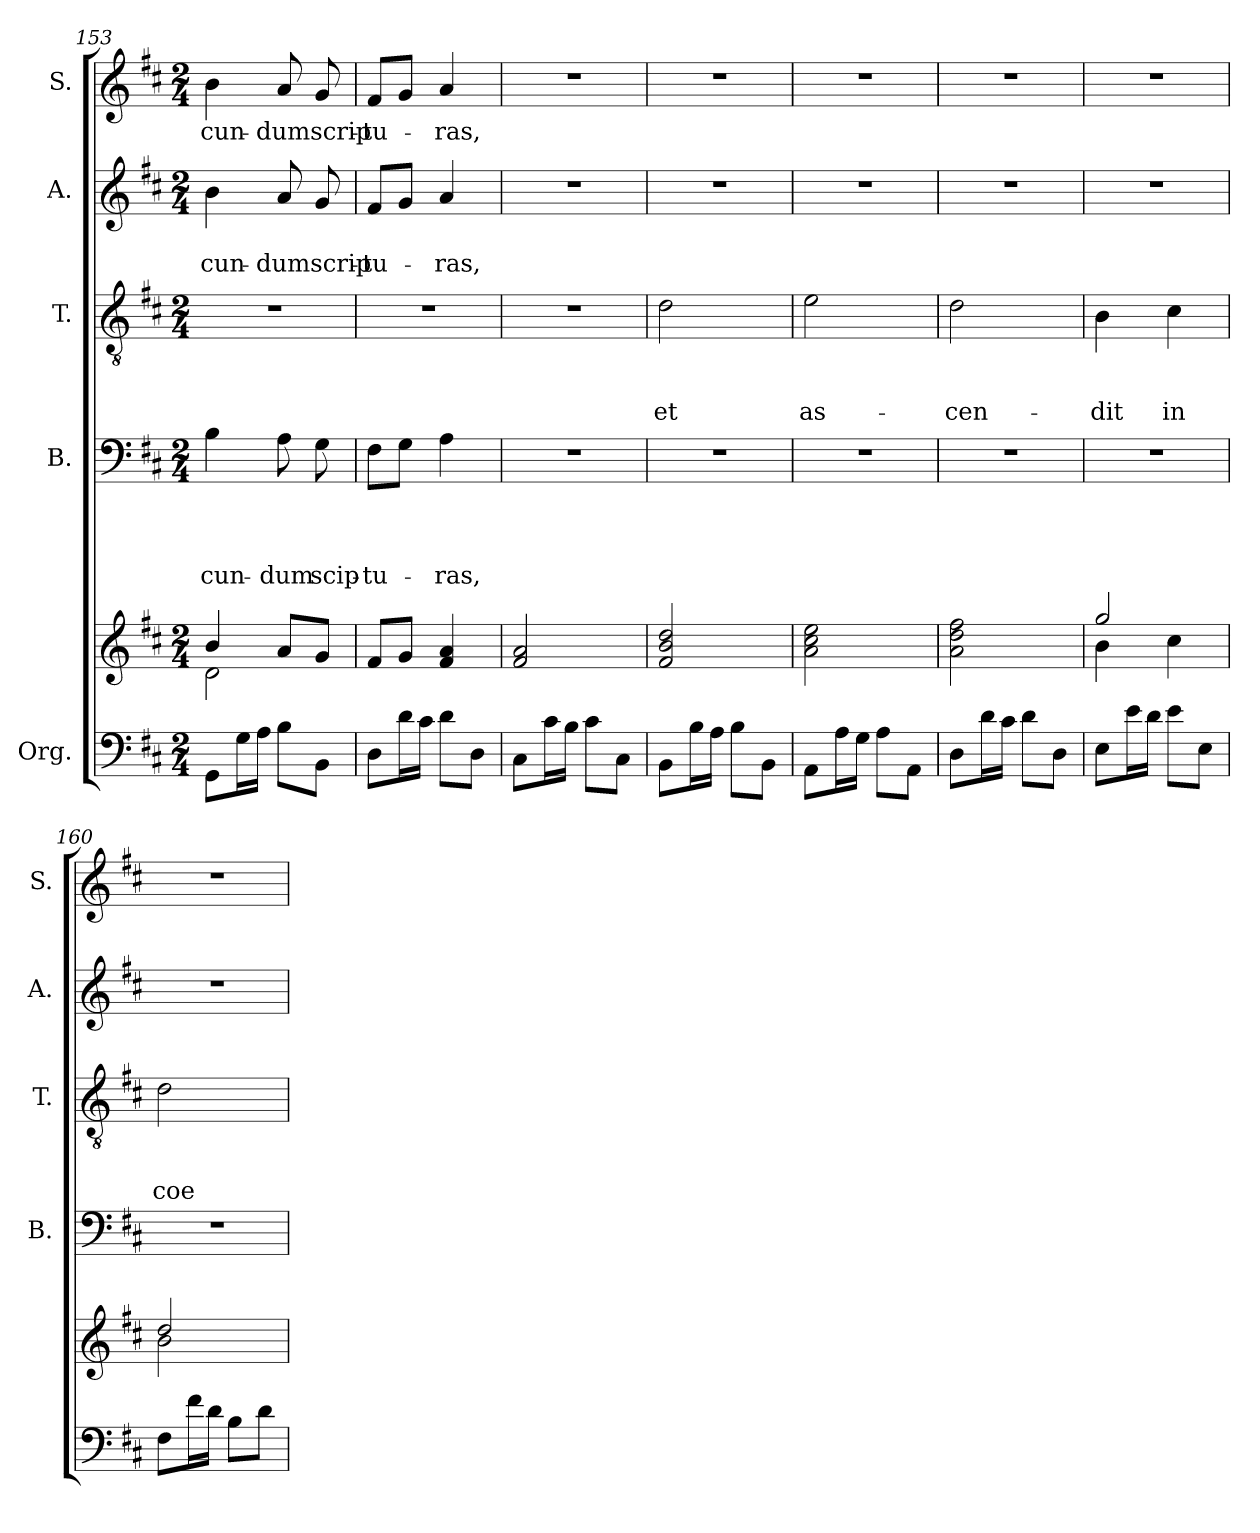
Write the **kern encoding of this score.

**kern	**kern	**kern	**text	**text	**text	**text	**kern	**text	**text	**text	**kern	**text	**text	**kern	**text
*part5	*part5	*part4	*part4	*part4	*part4	*part4	*part3	*part3	*part3	*part3	*part2	*part2	*part2	*part1	*part1
*staff6	*staff5	*staff4	*staff4	*staff4	*staff4	*staff4	*staff3	*staff3	*staff3	*staff3	*staff2	*staff2	*staff2	*staff1	*staff1
*I"Org.	*	*I"B.	*	*	*	*	*I"T.	*	*	*	*I"A.	*	*	*I"S.	*
*	*	*I'B.	*	*	*	*	*I'T.	*	*	*	*I'A.	*	*	*I'S.	*
*clefF4	*clefG2	*clefF4	*	*	*	*	*clefGv2	*	*	*	*clefG2	*	*	*clefG2	*
*k[f#c#]	*k[f#c#]	*k[f#c#]	*	*	*	*	*k[f#c#]	*	*	*	*k[f#c#]	*	*	*k[f#c#]	*
*D:	*D:	*D:	*	*	*	*	*D:	*	*	*	*D:	*	*	*D:	*
*M2/4	*M2/4	*M2/4	*	*	*	*	*M2/4	*	*	*	*M2/4	*	*	*M2/4	*
=153	=153	=153	=153	=153	=153	=153	=153	=153	=153	=153	=153	=153	=153	=153	=153
*	*^	*	*	*	*	*	*	*	*	*	*	*	*	*	*
!	!	!	!	!	!	!	!LO:LY:b	!	!	!	!	!	!	!LO:LY:b	!	!LO:LY:b
8GG\L	4b/	2d\	4B\	.	.	.	-cun-	2r	.	.	.	4b\	.	-cun-	4b\	-cun-
16G\L	.	.	.	.	.	.	.	.	.	.	.	.	.	.	.	.
16A\JJ	.	.	.	.	.	.	.	.	.	.	.	.	.	.	.	.
!	!	!	!	!	!	!	!LO:LY:b	!	!	!	!	!	!	!LO:LY:b	!	!LO:LY:b
8B\L	8a/L	.	8A\	.	.	.	-dum	.	.	.	.	8a/	.	-dumscrip-	8a/	-dumscrip-
!	!	!	!	!	!	!	!LO:LY:b	!	!	!	!	!	!	!	!	!
8BB\J	8g/J	.	8G\	.	.	.	scip-	.	.	.	.	8g/	.	.	8g/	.
*	*v	*v	*	*	*	*	*	*	*	*	*	*	*	*	*	*
=154	=154	=154	=154	=154	=154	=154	=154	=154	=154	=154	=154	=154	=154	=154	=154
!	!	!	!	!	!	!LO:LY:b	!	!	!	!	!	!	!LO:LY:b	!	!LO:LY:b
8D\L	8f#/L	8F#\L	.	.	.	-tu-	2r	.	.	.	8f#/L	.	-tu-	8f#/L	-tu-
16d\L	8g/J	8G\J	.	.	.	.	.	.	.	.	8g/J	.	.	8g/J	.
16c#\JJ	.	.	.	.	.	.	.	.	.	.	.	.	.	.	.
!	!	!	!	!	!	!LO:LY:b	!	!	!	!	!	!	!LO:LY:b	!	!LO:LY:b
8d\L	4f#/ 4a/	4A\	.	.	.	-ras,	.	.	.	.	4a/	.	-ras,	4a/	-ras,
8D\J	.	.	.	.	.	.	.	.	.	.	.	.	.	.	.
!!LO:LB:g=z
=155	=155	=155	=155	=155	=155	=155	=155	=155	=155	=155	=155	=155	=155	=155	=155
8C#\L	2f#/ 2a/	2r	.	.	.	.	2r	.	.	.	2r	.	.	2r	.
16c#\L	.	.	.	.	.	.	.	.	.	.	.	.	.	.	.
16B\JJ	.	.	.	.	.	.	.	.	.	.	.	.	.	.	.
8c#\L	.	.	.	.	.	.	.	.	.	.	.	.	.	.	.
8C#\J	.	.	.	.	.	.	.	.	.	.	.	.	.	.	.
=156	=156	=156	=156	=156	=156	=156	=156	=156	=156	=156	=156	=156	=156	=156	=156
!	!	!	!	!	!	!	!	!	!	!LO:LY:b	!	!	!	!	!
8BB\L	2f#/ 2b/ 2dd/	2r	.	.	.	.	2d\	.	.	et	2r	.	.	2r	.
16B\L	.	.	.	.	.	.	.	.	.	.	.	.	.	.	.
16A\JJ	.	.	.	.	.	.	.	.	.	.	.	.	.	.	.
8B\L	.	.	.	.	.	.	.	.	.	.	.	.	.	.	.
8BB\J	.	.	.	.	.	.	.	.	.	.	.	.	.	.	.
=157	=157	=157	=157	=157	=157	=157	=157	=157	=157	=157	=157	=157	=157	=157	=157
!	!	!	!	!	!	!	!	!	!	!LO:LY:b	!	!	!	!	!
8AA\L	2a\ 2cc#\ 2ee\	2r	.	.	.	.	2e\	.	.	as-	2r	.	.	2r	.
16A\L	.	.	.	.	.	.	.	.	.	.	.	.	.	.	.
16G\JJ	.	.	.	.	.	.	.	.	.	.	.	.	.	.	.
8A\L	.	.	.	.	.	.	.	.	.	.	.	.	.	.	.
8AA\J	.	.	.	.	.	.	.	.	.	.	.	.	.	.	.
=158	=158	=158	=158	=158	=158	=158	=158	=158	=158	=158	=158	=158	=158	=158	=158
!	!	!	!	!	!	!	!	!	!	!LO:LY:b	!	!	!	!	!
8D\L	2a\ 2dd\ 2ff#\	2r	.	.	.	.	2d\	.	.	-cen-	2r	.	.	2r	.
16d\L	.	.	.	.	.	.	.	.	.	.	.	.	.	.	.
16c#\JJ	.	.	.	.	.	.	.	.	.	.	.	.	.	.	.
8d\L	.	.	.	.	.	.	.	.	.	.	.	.	.	.	.
8D\J	.	.	.	.	.	.	.	.	.	.	.	.	.	.	.
=159	=159	=159	=159	=159	=159	=159	=159	=159	=159	=159	=159	=159	=159	=159	=159
*	*^	*	*	*	*	*	*	*	*	*	*	*	*	*	*
!	!	!	!	!	!	!	!	!	!	!	!LO:LY:b	!	!	!	!	!
8E\L	2gg/	4b\	2r	.	.	.	.	4B\	.	.	-dit	2r	.	.	2r	.
16e\L	.	.	.	.	.	.	.	.	.	.	.	.	.	.	.	.
16d\JJ	.	.	.	.	.	.	.	.	.	.	.	.	.	.	.	.
!	!	!	!	!	!	!	!	!	!	!	!LO:LY:b	!	!	!	!	!
8e\L	.	4cc#\	.	.	.	.	.	4c#\	.	.	in	.	.	.	.	.
8E\J	.	.	.	.	.	.	.	.	.	.	.	.	.	.	.	.
=160	=160	=160	=160	=160	=160	=160	=160	=160	=160	=160	=160	=160	=160	=160	=160	=160
!	!	!	!	!	!	!	!	!	!	!	!LO:LY:b	!	!	!	!	!
8F#\L	2dd/	2b\	2r	.	.	.	.	2d\	.	.	coe-	2r	.	.	2r	.
16f#\L	.	.	.	.	.	.	.	.	.	.	.	.	.	.	.	.
16d\JJ	.	.	.	.	.	.	.	.	.	.	.	.	.	.	.	.
8B\L	.	.	.	.	.	.	.	.	.	.	.	.	.	.	.	.
8d\J	.	.	.	.	.	.	.	.	.	.	.	.	.	.	.	.
*	*v	*v	*	*	*	*	*	*	*	*	*	*	*	*	*	*
=	=	=	=	=	=	=	=	=	=	=	=	=	=	=	=
*-	*-	*-	*-	*-	*-	*-	*-	*-	*-	*-	*-	*-	*-	*-	*-
